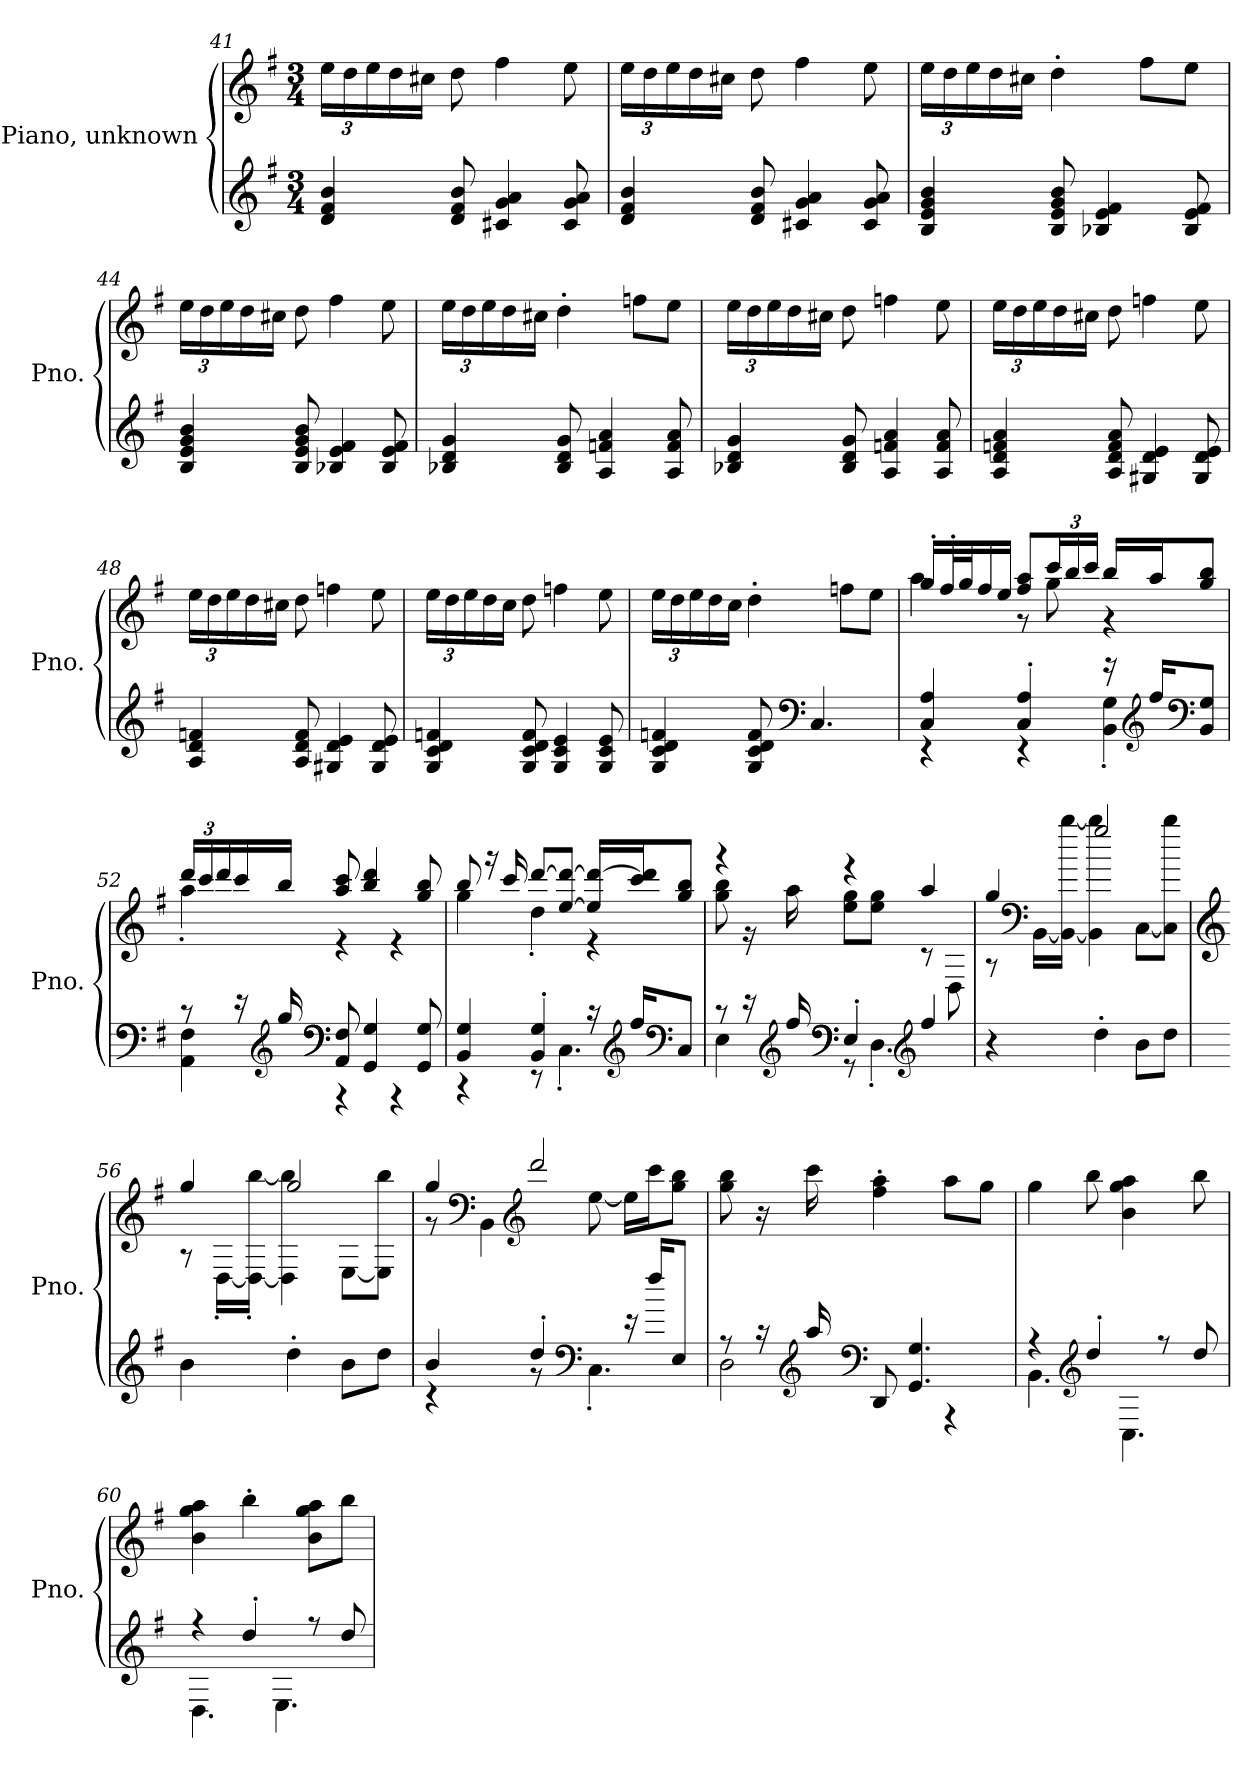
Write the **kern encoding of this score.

**kern	**kern
*part1	*part1
*staff2	*staff1
*I"Piano, unknown	*
*I'Pno.	*
*clefG2	*clefG2
*k[f#]	*k[f#]
*M3/4	*M3/4
*	*Xbrackettup
=41	=41
4d/ 4f#/ 4b/	24ee\LL
.	24dd\
.	24ee\
.	16dd\
.	16cc#X\JJ
8d/ 8f#/ 8b/	8dd\
4c#X/ 4g/ 4a/	4ff#\
8c#/ 8g/ 8a/	8ee\
!!LO:LB:g=z
=42	=42
4d/ 4f#/ 4b/	24ee\LL
.	24dd\
.	24ee\
.	16dd\
.	16cc#X\JJ
8d/ 8f#/ 8b/	8dd\
4c#X/ 4g/ 4a/	4ff#\
8c#/ 8g/ 8a/	8ee\
=43	=43
4B/ 4e/ 4g/ 4b/	24ee\LL
.	24dd\
.	24ee\
.	16dd\
.	16cc#X\JJ
8B/ 8e/ 8g/ 8b/	4dd'\
4B-X/ 4e/ 4f#/	.
.	8ff#\L
8B-/ 8e/ 8f#/	8ee\J
=44	=44
4B/ 4e/ 4g/ 4b/	24ee\LL
.	24dd\
.	24ee\
.	16dd\
.	16cc#X\JJ
8B/ 8e/ 8g/ 8b/	8dd\
4B-X/ 4e/ 4f#/	4ff#\
8B-/ 8e/ 8f#/	8ee\
!!LO:LB:g=z
=45	=45
4B-X/ 4d/ 4g/	24ee\LL
.	24dd\
.	24ee\
.	16dd\
.	16cc#X\JJ
8B-/ 8d/ 8g/	4dd'\
4A/ 4fn/ 4a/	.
.	8ffn\L
8A/ 8f/ 8a/	8ee\J
=46	=46
4B-X/ 4d/ 4g/	24ee\LL
.	24dd\
.	24ee\
.	16dd\
.	16cc#X\JJ
8B-/ 8d/ 8g/	8dd\
4A/ 4fn/ 4a/	4ffn\
8A/ 8f/ 8a/	8ee\
=47	=47
4A/ 4d/ 4fn/ 4a/	24ee\LL
.	24dd\
.	24ee\
.	16dd\
.	16cc#X\JJ
8A/ 8d/ 8f/ 8a/	8dd\
4G#X/ 4d/ 4e/	4ffn\
8G#/ 8d/ 8e/	8ee\
!!LO:LB:g=z
=48	=48
4A/ 4d/ 4fn/	24ee\LL
.	24dd\
.	24ee\
.	16dd\
.	16cc#X\JJ
8A/ 8d/ 8f/	8dd\
4G#X/ 4d/ 4e/	4ffn\
8G#/ 8d/ 8e/	8ee\
=49	=49
4G/ 4c/ 4d/ 4fn/	24ee\LL
.	24dd\
.	24ee\
.	16dd\
.	16cc\JJ
8G/ 8c/ 8d/ 8f/	8dd\
4G/ 4c/ 4e/	4ffn\
8G/ 8c/ 8e/	8ee\
=50	=50
4G/ 4c/ 4d/ 4fn/	24ee\LL
.	24dd\
.	24ee\
.	16dd\
.	16cc\JJ
8G/ 8c/ 8d/ 8f/	4dd'\
*clefF4	*
4.C/	.
.	8ffn\L
.	8ee\J
!!LO:LB:g=z
=51	=51
*^	*^
4C/ 4A/	4r	16gg'/LL	4aa\
.	.	32ff#'/L	.
.	.	32gg/J	.
.	.	16ff#/	.
.	.	16ee/JJ	.
4C/' 4A/'	4r	8ff#/ 8aa/L	8r
.	.	24ccc/L	8gg\
.	.	24bb/	.
.	.	24ccc/JJ	.
16r	4BB\' 4G\'	16bb/LL	4r
*clefG2	*	*	*
16ff#/KL	.	16aa/J	.
*clefF4	*	*	*
8BB/ 8G/J	.	8gg/ 8bb/J	.
=52	=52	=52	=52
8r	4AA\ 4F#\	24ddd/LL	4aa'\
.	.	24ccc/	.
.	.	24ddd/	.
16r	.	16ccc/	.
*clefG2	*	*	*
16gg/	.	16bb/JJ	.
*clefF4	*	*	*
8AA/ 8F#/	4r	8aa/ 8ccc/	4r
4GG/ 4G/	.	4bb/ 4ddd/	.
.	4r	.	4r
8GG/ 8G/	.	8gg/ 8bb/	.
!!LO:PB:g=z	!!
=53	=53	=53	=53
4BB/ 4G/	4r	8bb/	4gg\
.	.	16r	.
.	.	16ccc/	.
4BB/' 4G/'	8r	[8ddd/L	4dd'\
.	4.C'\	[8ee/ 8ddd/_J	.
16r	.	16ee/] 16ddd/_LL	4r
*clefG2	*	*	*
16ff#/KL	.	16ccc/ 16ddd/]J	.
*clefF4	*	*	*
8C/J	.	8gg/ 8bb/J	.
=54	=54	=54	=54
8r	4E\	4r	8gg\ 8bb\
16r	.	.	16r
*clefG2	*	*	*
16ff#/	.	.	16aa\
*clefF4	*	*	*
4E'/	8r	4r	8ee\ 8gg\L
.	4.D'\	.	8ee\ 8gg\J
*clefG2	*	*	*
4ff#/	.	4aa/	8r
.	.	.	8D\
*v	*v	*	*
=55	=55	=55
4r	4gg/	8r
*	*clefF4	*
.	.	[16BB\LL
.	.	16BB\_ [16bb\JJ
4dd'\	2gg/	4BB\] 4bb\]
8b\L	.	[8C\L
8dd\J	.	8C\] 8bb\J
!!LO:LB:g=z	!!
=56	=56	=56
*	*clefG2	*
4b\	4gg/	8r
.	.	[16D'\LL
.	.	16D\_' [16bb\'JJ
4dd'\	2gg/	4D\] 4bb\]
8b\L	.	[8E\L
8dd\J	.	8E\] 8bb\J
=57	=57	=57
*^	*	*
4b/	4r	4gg/	8r
*	*	*clefF4	*
.	.	.	4BB\
*	*	*clefG2	*
4dd'/	8r	2ddd/	.
*clefF4	*	*	*
.	4.C'\	.	[8ee\
16r	.	.	16ee\LL]
16ff#/KL	.	.	16ccc\J
8E/J	.	.	8gg\ 8bb\J
*	*	*v	*v
=58	=58	=58
8r	2D\	8gg\ 8bb\
16r	.	16r
*clefG2	*	*
16aa/	.	16ccc\
*clefF4	*	*
8DD/	.	4ff#\' 4aa\'
4.GG/ 4.G/	.	.
.	4r	8aa\L
.	.	8gg\J
!!LO:LB:g=z
=59	=59	=59
4r	4.BB\	4gg\
*clefG2	*	*
4dd'/	.	8bb\
.	4.C\	4b\ 4gg\ 4aa\
8r	.	.
8dd/	.	8bb\
=60	=60	=60
4r	4.D\	4b\ 4gg\ 4aa\
4dd'/	.	4bb'\
.	4.E\	.
8r	.	8b\ 8gg\ 8aa\L
8dd/	.	8bb\J
*v	*v	*
=	=
*-	*-
